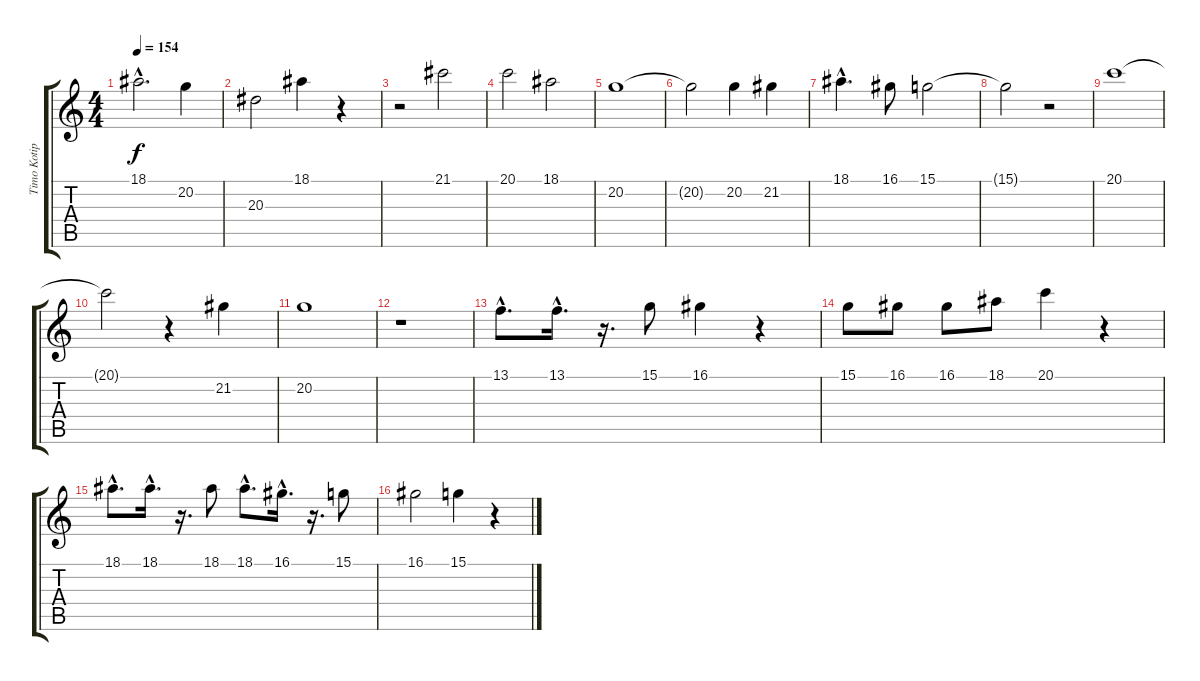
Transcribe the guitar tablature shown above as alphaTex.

\track ("Timo Kotipelto" "Timo Kotip") {instrument lead3calliope}
\staff {score tabs}
\tuning (E4 B3 G3 D3 A2 E2) {hide}
\ts (4 4)
\tempo 154
\clef g2
\ks c
18.1{hac}.2{d dy f} 20.2.4 |
20.3.2 18.1.4 r.4 |
r.2 21.1.2 |
20.1.2 18.1.2 |
20.2.1 |
20.2{t}.2 20.2.4 21.2.4 |
18.1{hac}.4{d} 16.1.8 15.1.2 |
15.1{t}.2 r.2 |
20.1.1 |
20.1{t}.2 r.4 21.2.4 |
20.2.1 |
r.1 |
13.1{hac}.8{d} 13.1{hac}.16{d} r.16{d} 15.1.8 16.1.4 r.4 |
15.1.8 16.1.8 16.1.8 18.1.8 20.1.4 r.4 |
18.1{hac}.8{d} 18.1{hac}.16{d} r.16{d} 18.1.8 18.1{hac}.8{d} 16.1{hac}.16{d} r.16{d} 15.1.8 |
16.1.2 15.1.4 r.4
